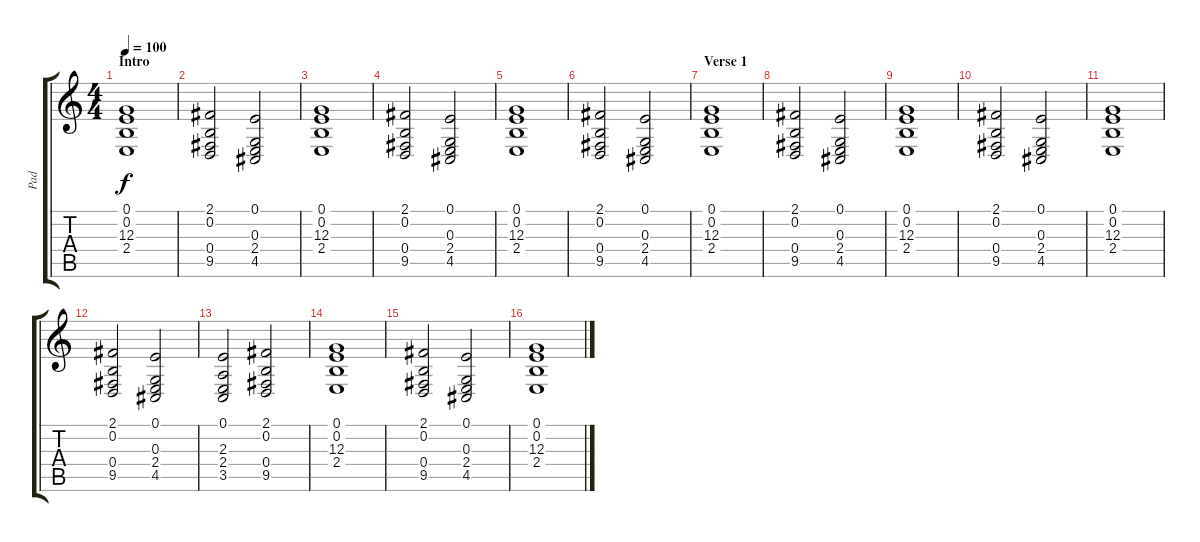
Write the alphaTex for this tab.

\track ("Pad" "Pad") {instrument stringensemble2}
\staff {score tabs}
\tuning (E4 B3 G3 D3 A2 E2) {hide}
\ts (4 4)
\section ("" "Intro")
\tempo 100
\clef g2
\ks c
(0.1 0.2 12.3 2.4).1{dy f instrument stringensemble2} |
(2.1 0.2 0.4 9.5).2 (0.1 0.3 2.4 4.5).2 |
(0.1 0.2 12.3 2.4).1 |
(2.1 0.2 0.4 9.5).2 (0.1 0.3 2.4 4.5).2 |
(0.1 0.2 12.3 2.4).1 |
(2.1 0.2 0.4 9.5).2 (0.1 0.3 2.4 4.5).2 |
\section ("" "Verse 1")
(0.1 0.2 12.3 2.4).1 |
(2.1 0.2 0.4 9.5).2 (0.1 0.3 2.4 4.5).2 |
(0.1 0.2 12.3 2.4).1 |
(2.1 0.2 0.4 9.5).2 (0.1 0.3 2.4 4.5).2 |
(0.1 0.2 12.3 2.4).1 |
(2.1 0.2 0.4 9.5).2 (0.1 0.3 2.4 4.5).2 |
(0.1 2.3 2.4 3.5).2 (2.1 0.2 0.4 9.5).2 |
(0.1 0.2 12.3 2.4).1 |
(2.1 0.2 0.4 9.5).2 (0.1 0.3 2.4 4.5).2 |
(0.1 0.2 12.3 2.4).1
